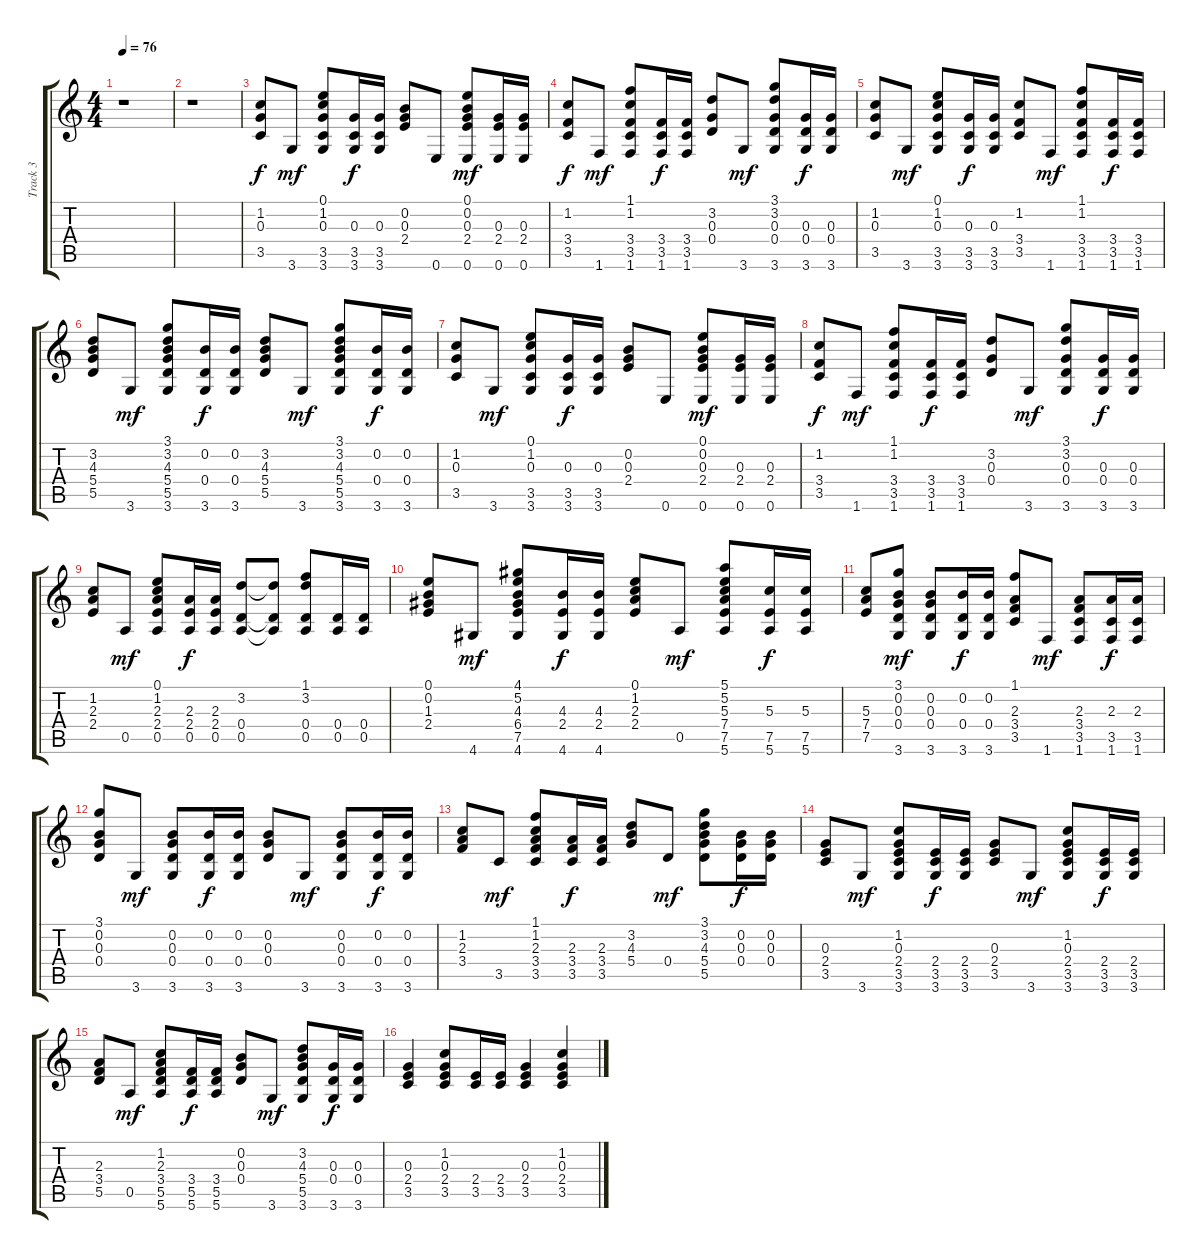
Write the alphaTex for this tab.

\track ("Track 3" "Track 3") {instrument acousticguitarsteel}
\staff {score tabs}
\tuning (E4 B3 G3 D3 A2 E2) {hide}
\ts (4 4)
\tempo 76
\clef g2
\ks c
r.1{dy f} |
r.1 |
(1.2 0.3 3.5).8 3.6.8{dy mf} (0.1 1.2 0.3 3.5 3.6).8 (0.3 3.5 3.6).16{dy f} (0.3 3.5 3.6).16 (0.2 0.3 2.4).8 0.6.8 (0.1 0.2 0.3 2.4 0.6).8{dy mf} (0.3 2.4 0.6).16 (0.3 2.4 0.6).16 |
(1.2 3.4 3.5).8{dy f} 1.6.8{dy mf} (1.1 1.2 3.4 3.5 1.6).8 (3.4 3.5 1.6).16{dy f} (3.4 3.5 1.6).16 (3.2 0.3 0.4).8 3.6.8{dy mf} (3.1 3.2 0.3 0.4 3.6).8 (0.3 0.4 3.6).16{dy f} (0.3 0.4 3.6).16 |
(1.2 0.3 3.5).8 3.6.8{dy mf} (0.1 1.2 0.3 3.5 3.6).8 (0.3 3.5 3.6).16{dy f} (0.3 3.5 3.6).16 (1.2 3.4 3.5).8 1.6.8{dy mf} (1.1 1.2 3.4 3.5 1.6).8 (3.4 3.5 1.6).16{dy f} (3.4 3.5 1.6).16 |
(3.2 4.3 5.4 5.5).8 3.6.8{dy mf} (3.1 3.2 4.3 5.4 5.5 3.6).8 (0.2 0.4 3.6).16{dy f} (0.2 0.4 3.6).16 (3.2 4.3 5.4 5.5).8 3.6.8{dy mf} (3.1 3.2 4.3 5.4 5.5 3.6).8 (0.2 0.4 3.6).16{dy f} (0.2 0.4 3.6).16 |
(1.2 0.3 3.5).8 3.6.8{dy mf} (0.1 1.2 0.3 3.5 3.6).8 (0.3 3.5 3.6).16{dy f} (0.3 3.5 3.6).16 (0.2 0.3 2.4).8 0.6.8 (0.1 0.2 0.3 2.4 0.6).8{dy mf} (0.3 2.4 0.6).16 (0.3 2.4 0.6).16 |
(1.2 3.4 3.5).8{dy f} 1.6.8{dy mf} (1.1 1.2 3.4 3.5 1.6).8 (3.4 3.5 1.6).16{dy f} (3.4 3.5 1.6).16 (3.2 0.3 0.4).8 3.6.8{dy mf} (3.1 3.2 0.3 0.4 3.6).8 (0.3 0.4 3.6).16{dy f} (0.3 0.4 3.6).16 |
(1.2 2.3 2.4).8 0.5.8{dy mf} (0.1 1.2 2.3 2.4 0.5).8 (2.3 2.4 0.5).16{dy f} (2.3 2.4 0.5).16 (3.2 0.4 0.5).8 (3.2{t} 0.4{t} 0.5{t}).8 (1.1 3.2 0.4 0.5).8 (0.4 0.5).16 (0.4 0.5).16 |
(0.1 0.2 1.3 2.4).8 4.6.8{dy mf} (4.1 5.2 4.3 6.4 7.5 4.6).8 (4.3 2.4 4.6).16{dy f} (4.3 2.4 4.6).16 (0.1 1.2 2.3 2.4).8 0.5.8{dy mf} (5.1 5.2 5.3 7.4 7.5 5.6).8 (5.3 7.5 5.6).16{dy f} (5.3 7.5 5.6).16 |
(5.3 7.4 7.5).8 (3.1 0.2 0.3 0.4 3.6).8{dy mf} (0.2 0.3 0.4 3.6).8 (0.2 0.4 3.6).16{dy f} (0.2 0.4 3.6).16 (1.1 2.3 3.4 3.5).8 1.6.8{dy mf} (2.3 3.4 3.5 1.6).8 (2.3 3.5 1.6).16{dy f} (2.3 3.5 1.6).16 |
(3.1 0.2 0.3 0.4).8 3.6.8{dy mf} (0.2 0.3 0.4 3.6).8 (0.2 0.4 3.6).16{dy f} (0.2 0.4 3.6).16 (0.2 0.3 0.4).8 3.6.8{dy mf} (0.2 0.3 0.4 3.6).8 (0.2 0.4 3.6).16{dy f} (0.2 0.4 3.6).16 |
(1.2 2.3 3.4).8 3.5.8{dy mf} (1.1 1.2 2.3 3.4 3.5).8 (2.3 3.4 3.5).16{dy f} (2.3 3.4 3.5).16 (3.2 4.3 5.4).8 0.4.8{dy mf} (3.1 3.2 4.3 5.4 5.5).8 (0.2 0.3 0.4).16{dy f} (0.2 0.3 0.4).16 |
(0.3 2.4 3.5).8 3.6.8{dy mf} (1.2 0.3 2.4 3.5 3.6).8 (2.4 3.5 3.6).16{dy f} (2.4 3.5 3.6).16 (0.3 2.4 3.5).8 3.6.8{dy mf} (1.2 0.3 2.4 3.5 3.6).8 (2.4 3.5 3.6).16{dy f} (2.4 3.5 3.6).16 |
(2.3 3.4 5.5).8 0.5.8{dy mf} (1.2 2.3 3.4 5.5 5.6).8 (3.4 5.5 5.6).16{dy f} (3.4 5.5 5.6).16 (0.2 0.3 0.4).8 3.6.8{dy mf} (3.2 4.3 5.4 5.5 3.6).8 (0.3 0.4 3.6).16{dy f} (0.3 0.4 3.6).16 |
(0.3 2.4 3.5).4 (1.2 0.3 2.4 3.5).8 (2.4 3.5).16 (2.4 3.5).16 (0.3 2.4 3.5).4 (1.2 0.3 2.4 3.5).4
